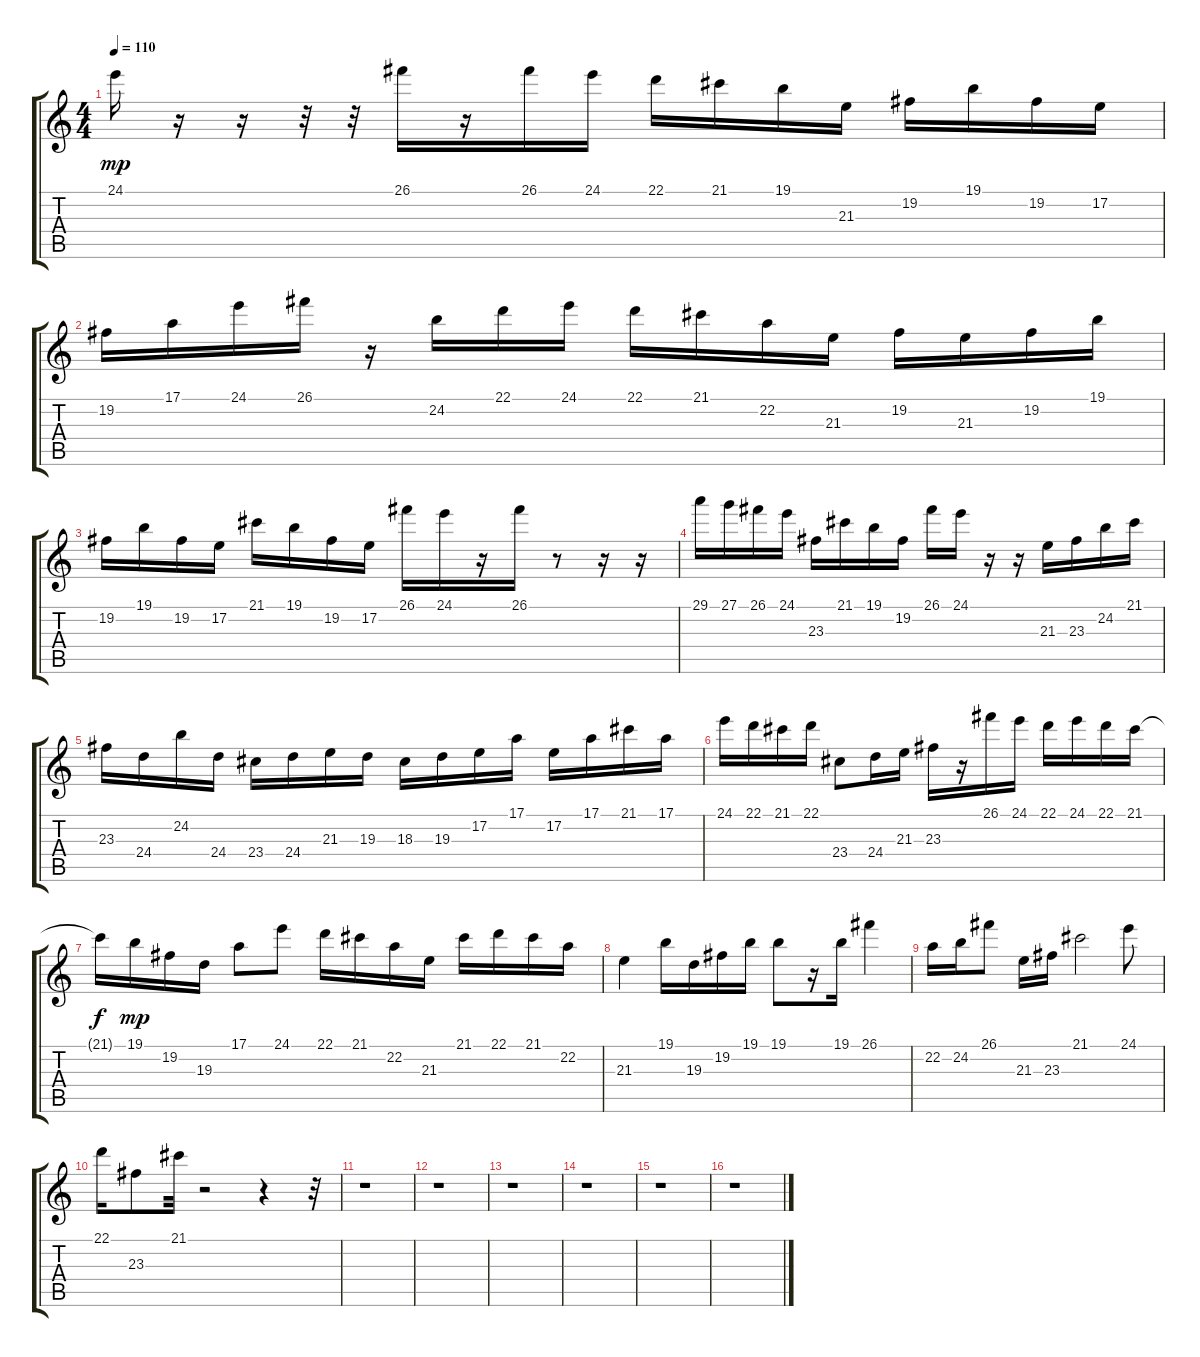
\track "" {instrument acousticgrandpiano}
\staff {score tabs}
\tuning (E4 B3 G3 D3 A2 E2) {hide}
\ts (4 4)
\tempo 110
\clef g2
\ks c
24.1.16{dy mp} r.16 r.16 r.32 r.32 26.1.16 r.16 26.1.16 24.1.16 22.1.16 21.1.16 19.1.16 21.3.16 19.2.16 19.1.16 19.2.16 17.2.16 |
19.2.16 17.1.16 24.1.16 26.1.16 r.16 24.2.16 22.1.16 24.1.16 22.1.16 21.1.16 22.2.16 21.3.16 19.2.16 21.3.16 19.2.16 19.1.16 |
19.2.16 19.1.16 19.2.16 17.2.16 21.1.16 19.1.16 19.2.16 17.2.16 26.1.16 24.1.16 r.16 26.1.16 r.8 r.16 r.16 |
29.1.16 27.1.16 26.1.16 24.1.16 23.3.16 21.1.16 19.1.16 19.2.16 26.1.16 24.1.16 r.16 r.16 21.3.16 23.3.16 24.2.16 21.1.16 |
23.3.16 24.4.16 24.2.16 24.4.16 23.4.16 24.4.16 21.3.16 19.3.16 18.3.16 19.3.16 17.2.16 17.1.16 17.2.16 17.1.16 21.1.16 17.1.16 |
24.1.16 22.1.16 21.1.16 22.1.16 23.4.8 24.4.16 21.3.16 23.3.16 r.16 26.1.16 24.1.16 22.1.16 24.1.16 22.1.16 21.1.16 |
21.1{t}.16{dy f} 19.1.16{dy mp} 19.2.16 19.3.16 17.1.8 24.1.8 22.1.16 21.1.16 22.2.16 21.3.16 21.1.16 22.1.16 21.1.16 22.2.16 |
21.3.4 19.1.16 19.3.16 19.2.16 19.1.16 19.1.8 r.16 19.1.16 26.1.4 |
22.2.16 24.2.16 26.1.8 21.3.16 23.3.16 21.1.2 24.1.8 |
22.1.16 23.3.8 21.1.32 r.2 r.4 r.32 |
r.1 |
r.1 |
r.1 |
r.1 |
r.1 |
r.1
